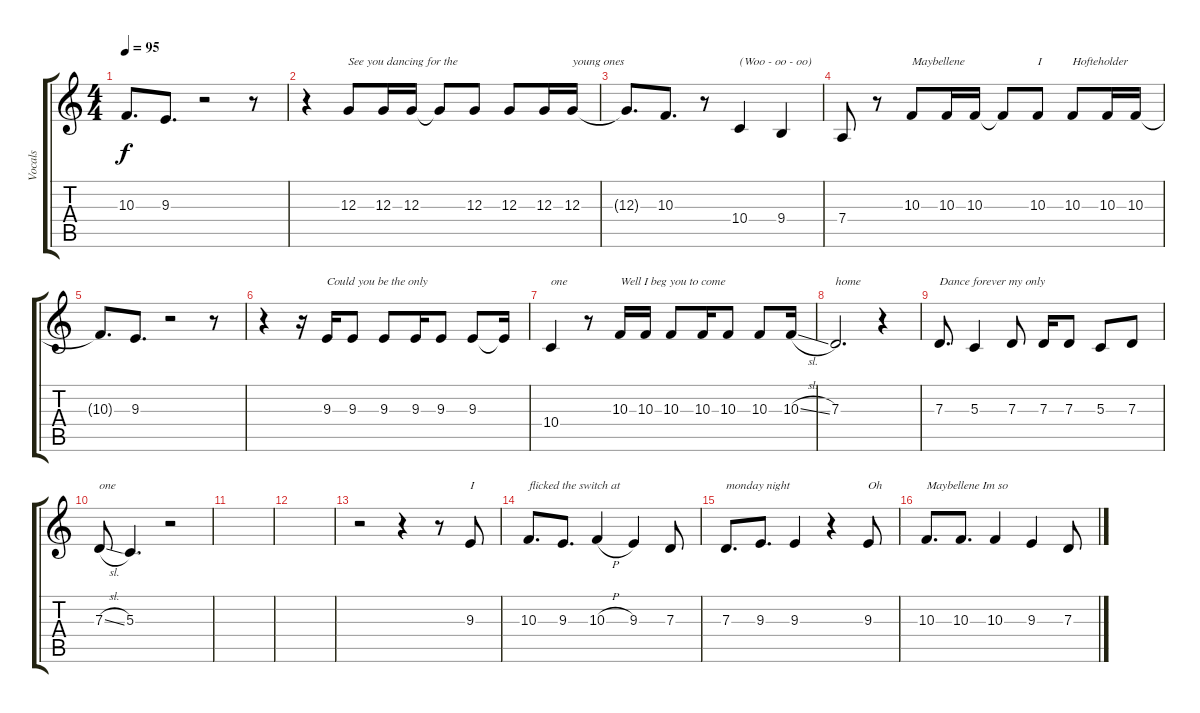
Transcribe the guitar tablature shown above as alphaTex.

\track ("Vocals" "Vocals") {instrument lead2sawtooth}
\staff {score tabs}
\tuning (E4 B3 G3 D3 A2 E2) {hide}
\ts (4 4)
\tempo 95
\clef g2
\ks c
10.3{t}.8{d dy f} 9.3.8{d} r.2 r.8 |
r.4 12.3.8{txt "See you dancing for the"} 12.3.16 12.3.16 12.3{t}.8 12.3.8 12.3.8 12.3.16 12.3.16{txt "young ones"} |
12.3{t}.8{d} 10.3.8{d} r.8 10.4.4{txt "(Woo - oo - oo)"} 9.4.4 |
7.4.8 r.8 10.3.8{txt "Maybellene"} 10.3.16 10.3.16 10.3{t}.8 10.3.8{txt "I"} 10.3.8{txt "Hofteholder"} 10.3.16 10.3.16 |
10.3{t}.8{d} 9.3.8{d} r.2 r.8 |
r.4 r.16 9.3.16{txt "Could you be the only"} 9.3.8 9.3.8 9.3.16 9.3.8 9.3.8 9.3{t}.16 |
10.4.4{txt "one"} r.8 10.3.16{txt "Well I beg you to come"} 10.3.16 10.3.8 10.3.16 10.3.8 10.3.8 10.3{sl}.16 |
7.3.2{d txt "home"} r.4 |
7.3.8{d txt "Dance forever my only"} 5.3.4 7.3.8 7.3.16 7.3.8 5.3.8 7.3.8 |
7.3{sl}.8{txt "one"} 5.3.4{d} r.2 |
|
|
r.2 r.4 r.8 9.3.8{txt "I"} |
10.3.8{d txt "flicked the switch at"} 9.3.8{d} 10.3{h}.4 9.3.4 7.3.8 |
7.3.8{d txt "monday night"} 9.3.8{d} 9.3.4 r.4 9.3.8{txt "Oh"} |
10.3.8{d txt "Maybellene Im so"} 10.3.8{d} 10.3.4 9.3.4 7.3.8
